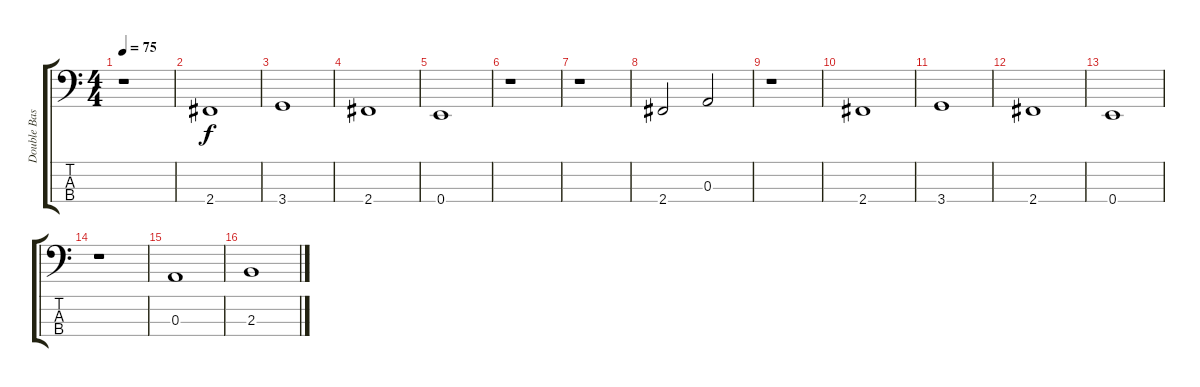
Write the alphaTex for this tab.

\track ("Double Bass" "Double Bas") {instrument contrabass}
\staff {score tabs}
\tuning (G2 D2 A1 E1) {hide}
\ts (4 4)
\tempo 75
\clef f4
\ks c
r.1{dy f} |
2.4.1 |
3.4.1 |
2.4.1 |
0.4.1 |
r.1 |
r.1 |
2.4.2 0.3.2 |
r.1 |
2.4.1 |
3.4.1 |
2.4.1 |
0.4.1 |
r.1 |
0.3.1 |
2.3.1
